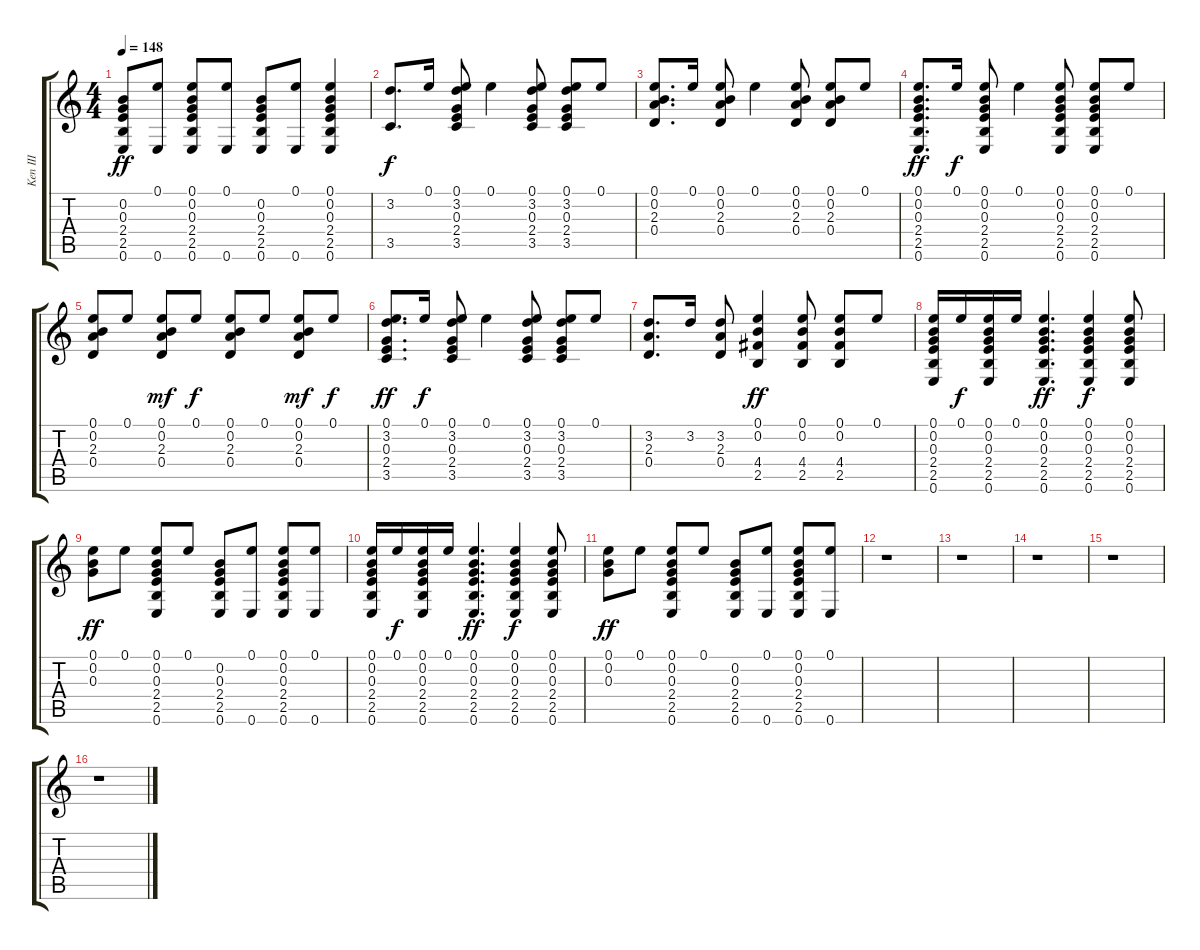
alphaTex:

\track ("Ken III" "Ken III") {instrument acousticguitarsteel}
\staff {score tabs}
\tuning (E4 B3 G3 D3 A2 E2) {hide}
\ts (4 4)
\tempo 148
\clef g2
\ks c
(0.2 0.3 2.4 2.5 0.6).8{dy ff} (0.1 0.6).8 (0.1 0.2 0.3 2.4 2.5 0.6).8 (0.1 0.6).8 (0.2 0.3 2.4 2.5 0.6).8 (0.1 0.6).8 (0.1 0.2 0.3 2.4 2.5 0.6).4 |
(3.2 3.5).8{d dy f} 0.1.16 (0.1 3.2 0.3 2.4 3.5).8 0.1.4 (0.1 3.2 0.3 2.4 3.5).8 (0.1 3.2 0.3 2.4 3.5).8 0.1.8 |
(0.1 0.2 2.3 0.4).8{d} 0.1.16 (0.1 0.2 2.3 0.4).8 0.1.4 (0.1 0.2 2.3 0.4).8 (0.1 0.2 2.3 0.4).8 0.1.8 |
(0.1 0.2 0.3 2.4 2.5 0.6).8{d dy ff} 0.1.16{dy f} (0.1 0.2 0.3 2.4 2.5 0.6).8 0.1.4 (0.1 0.2 0.3 2.4 2.5 0.6).8 (0.1 0.2 0.3 2.4 2.5 0.6).8 0.1.8 |
(0.1 0.2 2.3 0.4).8 0.1.8 (0.1 0.2 2.3 0.4).8{dy mf} 0.1.8{dy f} (0.1 0.2 2.3 0.4).8 0.1.8 (0.1 0.2 2.3 0.4).8{dy mf} 0.1.8{dy f} |
(0.1 3.2 0.3 2.4 3.5).8{d dy ff} 0.1.16{dy f} (0.1 3.2 0.3 2.4 3.5).8 0.1.4 (0.1 3.2 0.3 2.4 3.5).8 (0.1 3.2 0.3 2.4 3.5).8 0.1.8 |
(3.2 2.3 0.4).8{d} 3.2.16 (3.2 2.3 0.4).8 (0.1 0.2 4.4 2.5).4{dy ff} (0.1 0.2 4.4 2.5).8 (0.1 0.2 4.4 2.5).8 0.1.8 |
(0.1 0.2 0.3 2.4 2.5 0.6).16 0.1.16{dy f} (0.1 0.2 0.3 2.4 2.5 0.6).16 0.1.16 (0.1 0.2 0.3 2.4 2.5 0.6).4{d dy ff} (0.1 0.2 0.3 2.4 2.5 0.6).4{dy f} (0.1 0.2 0.3 2.4 2.5 0.6).8 |
(0.1 0.2 0.3).8{dy ff} 0.1.8 (0.1 0.2 0.3 2.4 2.5 0.6).8 0.1.8 (0.2 0.3 2.4 2.5 0.6).8 (0.1 0.6).8 (0.1 0.2 0.3 2.4 2.5 0.6).8 (0.1 0.6).8 |
(0.1 0.2 0.3 2.4 2.5 0.6).16 0.1.16{dy f} (0.1 0.2 0.3 2.4 2.5 0.6).16 0.1.16 (0.1 0.2 0.3 2.4 2.5 0.6).4{d dy ff} (0.1 0.2 0.3 2.4 2.5 0.6).4{dy f} (0.1 0.2 0.3 2.4 2.5 0.6).8 |
(0.1 0.2 0.3).8{dy ff} 0.1.8 (0.1 0.2 0.3 2.4 2.5 0.6).8 0.1.8 (0.2 0.3 2.4 2.5 0.6).8 (0.1 0.6).8 (0.1 0.2 0.3 2.4 2.5 0.6).8 (0.1 0.6).8 |
r.1 |
r.1 |
r.1 |
r.1 |
r.1
